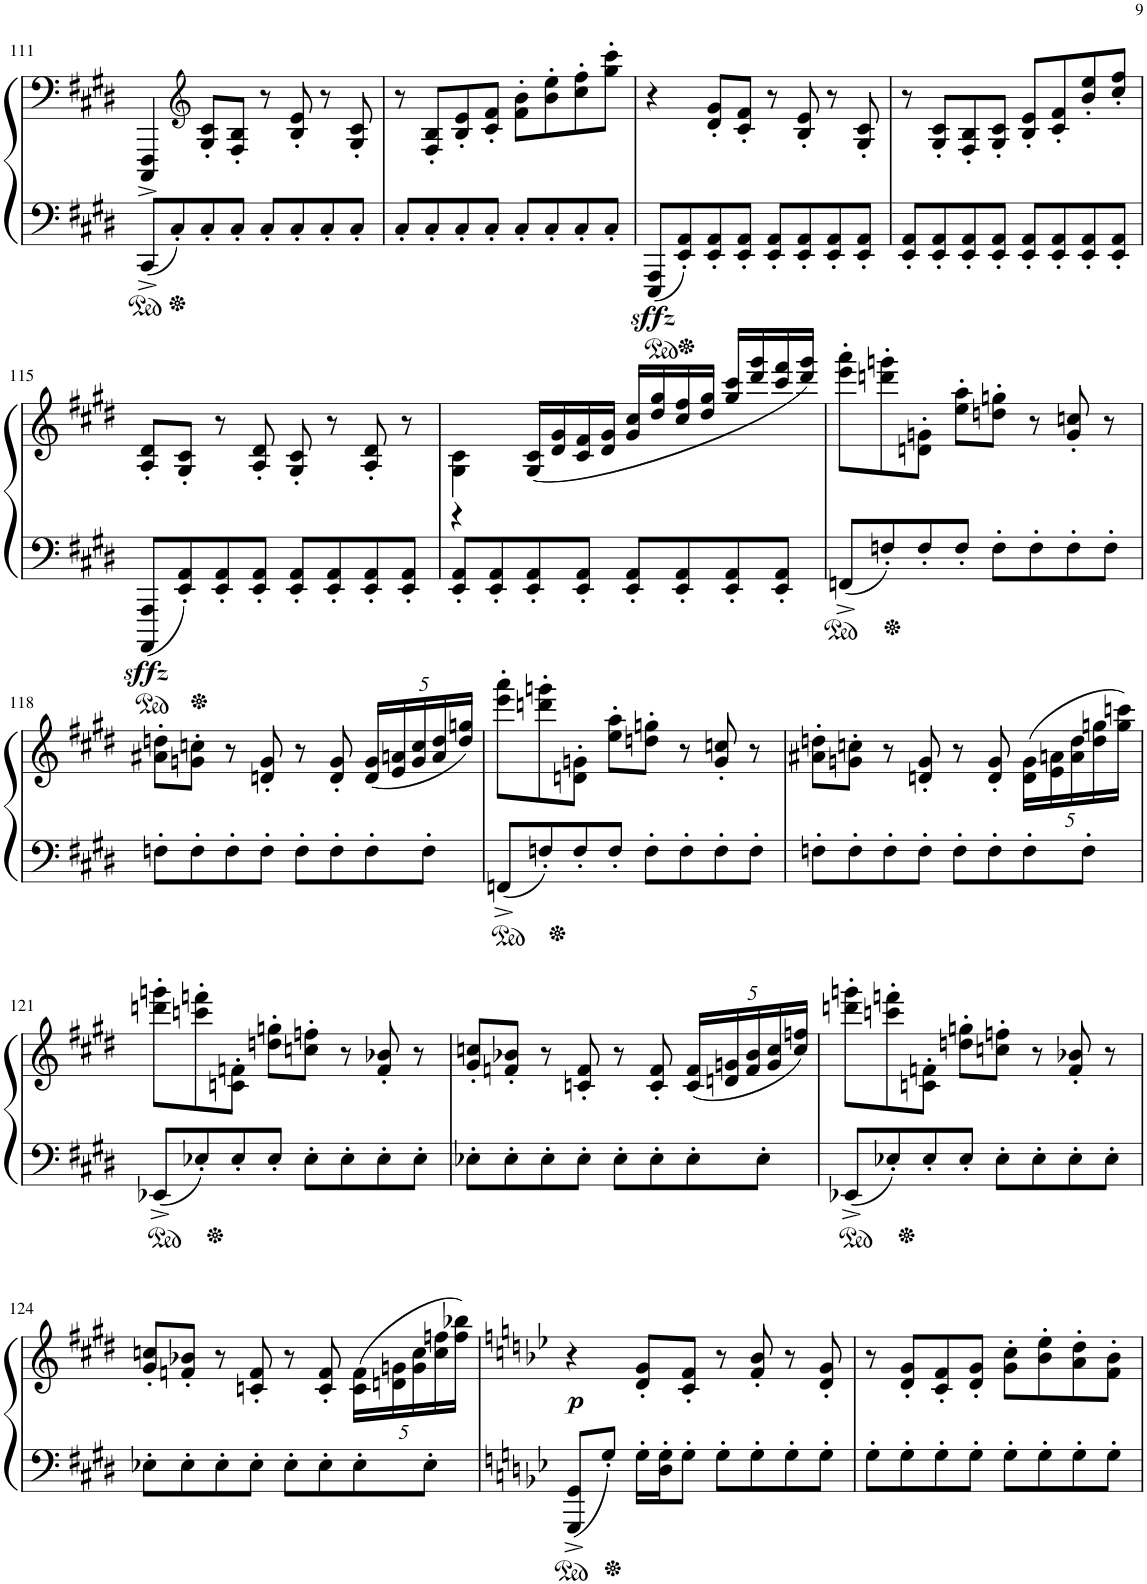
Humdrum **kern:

**kern	**kern	**dynam
*part1	*part1	*part1
*staff2	*staff1	*staff1/2
*I"Piano	*	*
*I'Pno.	*	*
!!LO:PB:g=z
*clefF4	*clefF4	*
*k[f#c#g#d#]	*k[f#c#g#d#]	*
*M4/4	*M4/4	*
=111	=111	=111
8CC#^/L	4CCC#/^ 4FFF#/^	.
8C#'/	.	.
*	*clefG2	*
8C#'/	8G#/' 8c#/'L	.
8C#'/J	8F#/' 8B/'J	.
8C#'/L	8r	.
8C#'/	8B/' 8e/'	.
8C#'/	8r	.
8C#'/J	8G#/' 8c#/'	.
=112	=112	=112
8C#'/L	8r	.
8C#'/	8F#/' 8B/'L	.
8C#'/	8B/' 8e/'	.
8C#'/J	8c#/' 8f#/'J	.
8C#'/L	8f#\' 8b\'L	.
8C#'/	8b\' 8ee\'	.
8C#'/	8cc#\' 8ff#\'	.
8C#'/J	8gg#\' 8ccc#\'J	.
=113	=113	=113
!	!	!LO:DY:b=2
8EEE/ 8AAA/L	4r	sffz
8EE/' 8AA/'	.	.
8EE/' 8AA/'	8d#/' 8g#/'L	.
8EE/' 8AA/'J	8c#/' 8f#/'J	.
8EE/' 8AA/'L	8r	.
8EE/' 8AA/'	8B/' 8e/'	.
8EE/' 8AA/'	8r	.
8EE/' 8AA/'J	8G#/' 8c#/'	.
=114	=114	=114
8EE/' 8AA/'L	8r	.
8EE/' 8AA/'	8G#/' 8c#/'L	.
8EE/' 8AA/'	8F#/' 8B/'	.
8EE/' 8AA/'J	8G#/' 8c#/'J	.
8EE/' 8AA/'L	8B/' 8e/'L	.
8EE/' 8AA/'	8c#/' 8f#/'	.
8EE/' 8AA/'	8b/' 8ee/'	.
8EE/' 8AA/'J	8cc#/' 8ff#/'J	.
!!LO:LB:g=z
=115	=115	=115
!	!	!LO:DY:b=2
8AAAA/ 8AAA/L	8A/' 8d#/'L	sffz
8EE/' 8AA/'	8G#/' 8c#/'J	.
8EE/' 8AA/'	8r	.
8EE/' 8AA/'J	8A/' 8d#/'	.
8EE/' 8AA/'L	8G#/' 8c#/'	.
8EE/' 8AA/'	8r	.
8EE/' 8AA/'	8A/' 8d#/'	.
8EE/' 8AA/'J	8r	.
=116	=116	=116
*	*^	*
8EE/' 8AA/'L	4G#\ 4c#\	4r	.
8EE/' 8AA/'	.	.	.
8EE/' 8AA/'	4ryy	(16G#/ 16c#/LL	.
.	.	16d#/ 16g#/	.
8EE/' 8AA/'J	.	16c#/ 16f#/	.
.	.	16d#/ 16g#/JJ	.
8EE/' 8AA/'L	2ryy	16g#/ 16cc#/LL	.
.	.	16dd#/ 16gg#/	.
8EE/' 8AA/'	.	16cc#/ 16ff#/	.
.	.	16dd#/ 16gg#/JJ	.
8EE/' 8AA/'	.	16gg#/ 16ccc#/LL	.
.	.	16ddd#/ 16ggg#/	.
8EE/' 8AA/'J	.	16ccc#/ 16fff#/	.
.	.	16ddd#/ 16ggg#/JJ)	.
*	*v	*v	*
=117	=117	=117
8FFn^/L	8eee\' 8aaa\'L	.
8Fn'/	8dddn\' 8gggn\'	.
8F'/	8dn\' 8gn\'J	.
8F'/J	8ee\' 8aa\'L	.
8F'\L	8ddn\' 8ggn\'J	.
8F'\	8r	.
8F'\	8g/' 8ccn/'	.
8F'\J	8r	.
!!LO:LB:g=z
=118	=118	=118
8Fn'\L	8a#X\' 8ddn\'L	.
8F'\	8gn\' 8ccn\'J	.
8F'\	8r	.
8F'\J	8dn/' 8g/'	.
8F'\L	8r	.
8F'\	8d/' 8g/'	.
*	*Xbrackettup	*
8F'\	(20d/ 20g/LL	.
.	20e/ 20an/	.
.	20g/ 20cc/	.
8F'\J	.	.
.	20a/ 20dd/	.
.	20dd/ 20ggn/JJ)	.
=119	=119	=119
8FFn^/L	8eee\' 8aaa\'L	.
8Fn'/	8dddn\' 8gggn\'	.
8F'/	8dn\' 8gn\'J	.
8F'/J	8ee\' 8aa\'L	.
8F'\L	8ddn\' 8ggn\'J	.
8F'\	8r	.
8F'\	8g/' 8ccn/'	.
8F'\J	8r	.
=120	=120	=120
8Fn'\L	8a#X\' 8ddn\'L	.
8F'\	8gn\' 8ccn\'J	.
8F'\	8r	.
8F'\J	8dn/' 8g/'	.
8F'\L	8r	.
8F'\	8d/' 8g/'	.
8F'\	(20d\ 20g\LL	.
.	20e\ 20an\	.
.	20a\ 20dd\	.
8F'\J	.	.
.	20dd\ 20ggn\	.
.	20gg\ 20cccn\JJ)	.
!!LO:LB:g=z
=121	=121	=121
8EE-X^/L	8dddn\' 8gggn\'L	.
8E-X'/	8cccn\' 8fffn\'	.
8E-'/	8cn\' 8fn\'J	.
8E-'/J	8ddn\' 8ggn\'L	.
8E-'\L	8ccn\' 8ffn\'J	.
8E-'\	8r	.
8E-'\	8f/' 8b-X/'	.
8E-'\J	8r	.
=122	=122	=122
8E-X'\L	8g#/' 8ccn/'L	.
8E-'\	8fn/' 8b-X/'J	.
8E-'\	8r	.
8E-'\J	8cn/' 8f/'	.
8E-'\L	8r	.
8E-'\	8c/' 8f/'	.
8E-'\	(20c/ 20f/LL	.
.	20dn/ 20gn/	.
.	20f/ 20b-/	.
8E-'\J	.	.
.	20g/ 20cc/	.
.	20cc/ 20ffn/JJ)	.
=123	=123	=123
8EE-X^/L	8dddn\' 8gggn\'L	.
8E-X'/	8cccn\' 8fffn\'	.
8E-'/	8cn\' 8fn\'J	.
8E-'/J	8ddn\' 8ggn\'L	.
8E-'\L	8ccn\' 8ffn\'J	.
8E-'\	8r	.
8E-'\	8f/' 8b-X/'	.
8E-'\J	8r	.
!!LO:LB:g=z
=124	=124	=124
8E-X'\L	8g#/' 8ccn/'L	.
8E-'\	8fn/' 8b-X/'J	.
8E-'\	8r	.
8E-'\J	8cn/' 8f/'	.
8E-'\L	8r	.
8E-'\	8c/' 8f/'	.
8E-'\	(20c\ 20f\LL	.
.	20dn\ 20gn\	.
.	20g\ 20cc\	.
8E-'\J	.	.
.	20cc\ 20ffn\	.
.	20ff\ 20bb-X\JJ)	.
=125	=125	=125
*k[b-e-]	*k[b-e-]	*
!	!	!LO:DY:b
8GGG/^ 8GG/^L	4r	p
8G'/J	.	.
16G'\LL	8d/' 8g/'L	.
16D\' 16G\'J	.	.
8G'\J	8c/' 8f/'J	.
8G'\L	8r	.
8G'\	8f/' 8b-/'	.
8G'\	8r	.
8G'\J	8d/' 8g/'	.
=126	=126	=126
8G'\L	8r	.
8G'\	8d/' 8g/'L	.
8G'\	8c/' 8f/'	.
8G'\J	8d/' 8g/'J	.
8G'\L	8g\' 8cc\'L	.
8G'\	8b-\' 8ee-\'	.
8G'\	8a\' 8dd\'	.
8G'\J	8f\' 8b-\'J	.
=	=	=
*-	*-	*-
